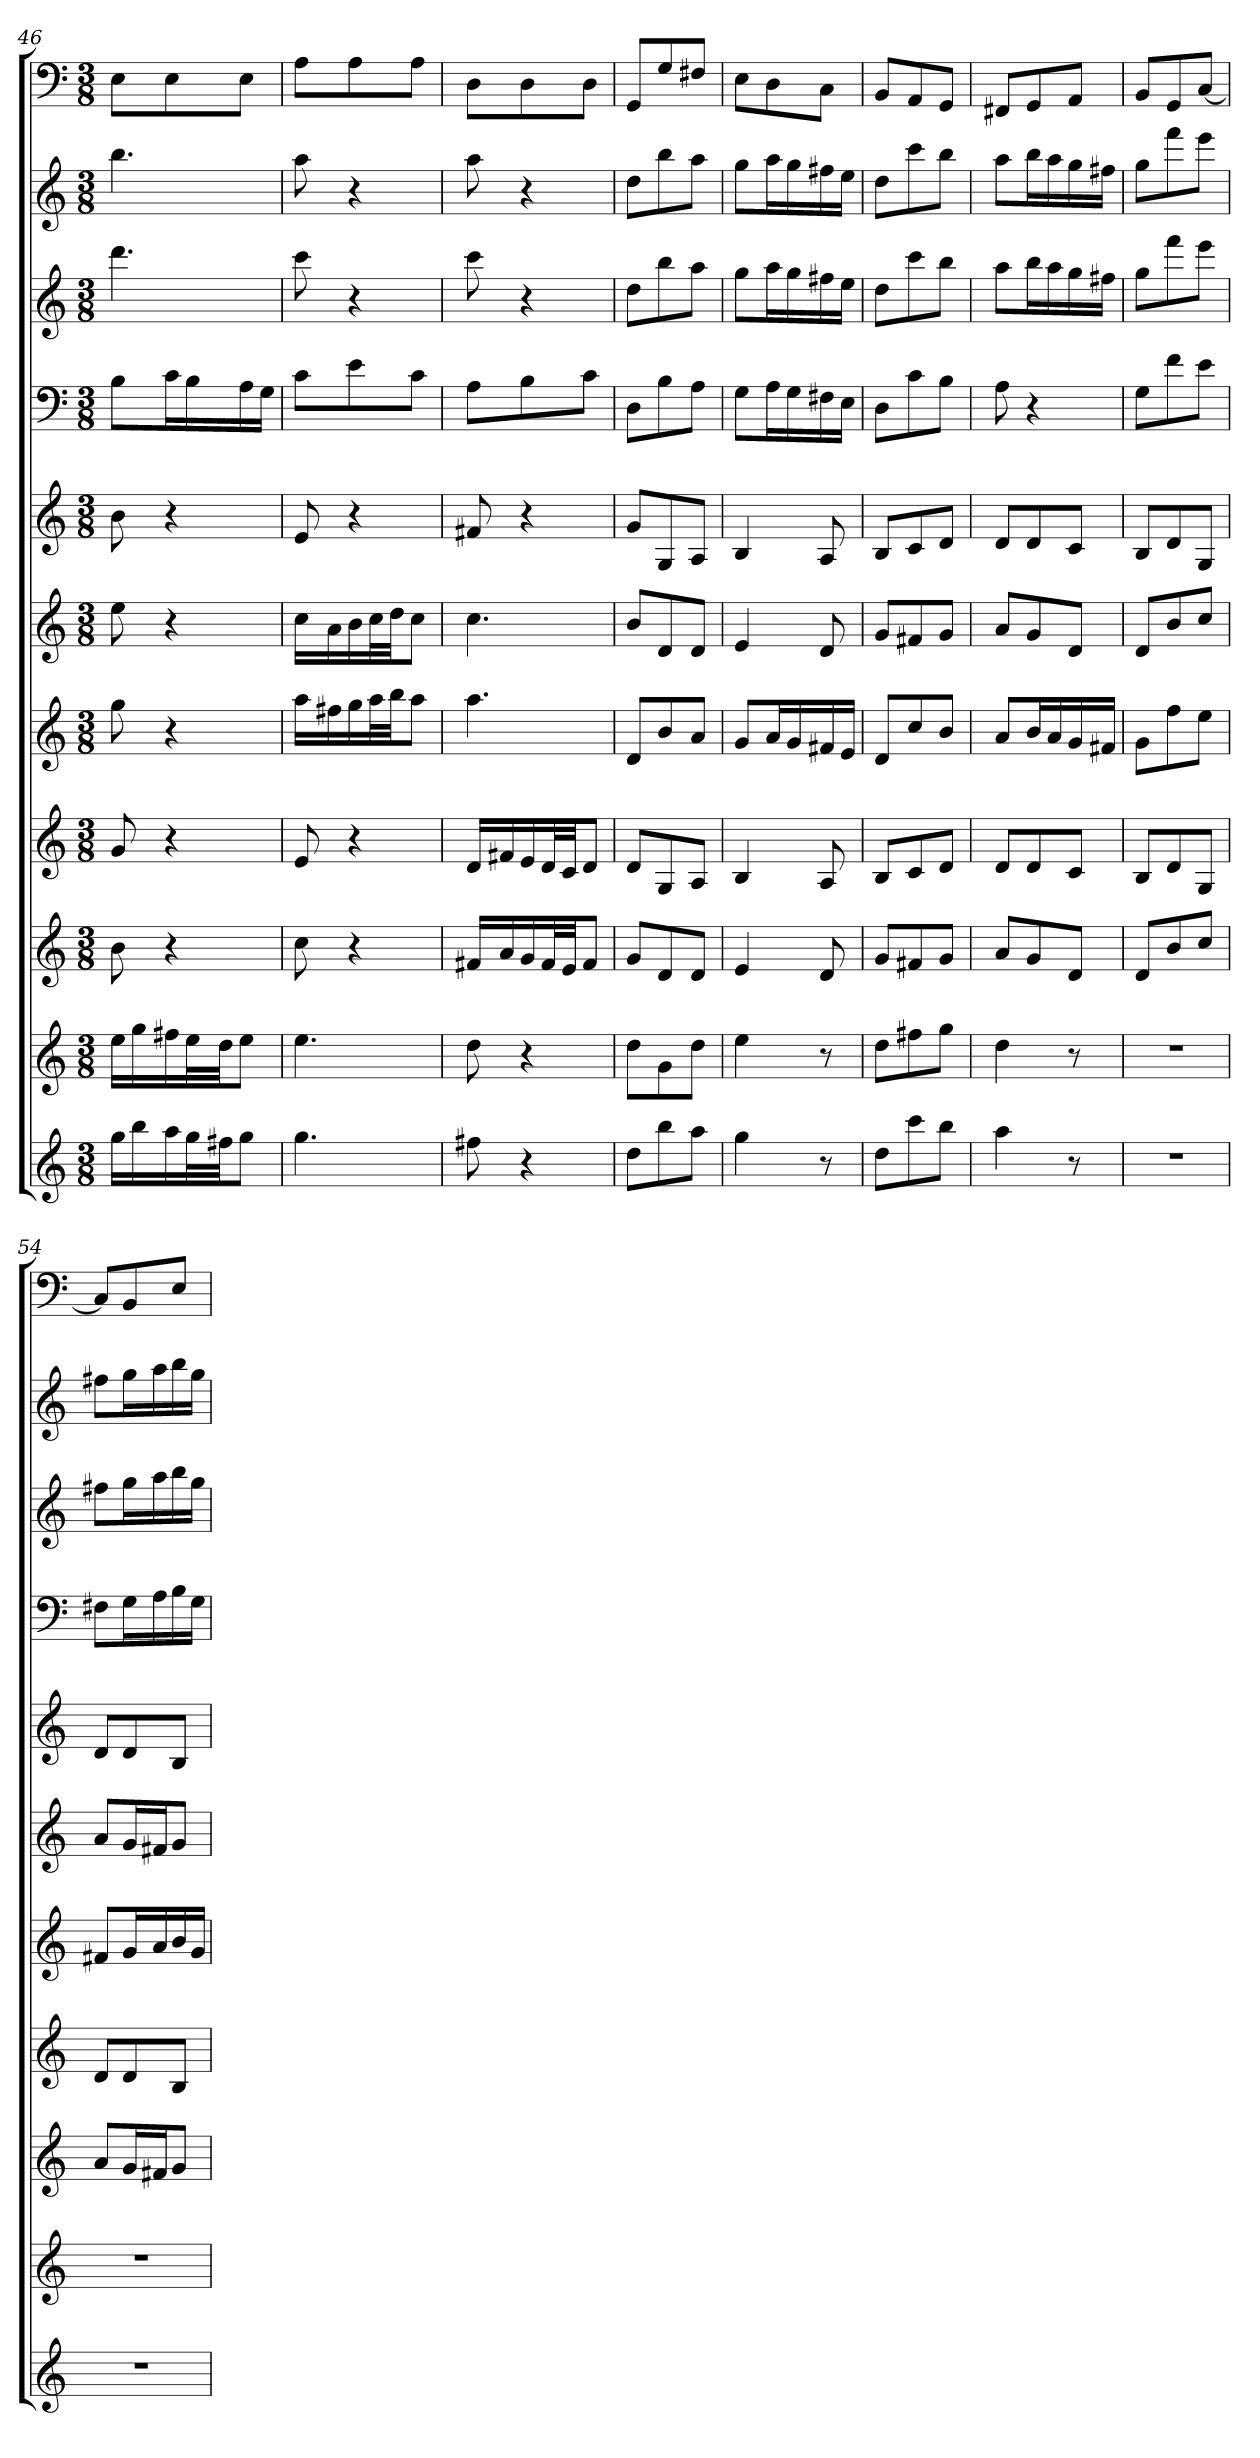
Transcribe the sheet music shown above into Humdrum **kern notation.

**kern	**kern	**kern	**kern	**kern	**kern	**kern	**kern	**kern	**kern	**kern
*part11	*part10	*part9	*part8	*part7	*part6	*part5	*part4	*part3	*part2	*part1
*staff11	*staff10	*staff9	*staff8	*staff7	*staff6	*staff5	*staff4	*staff3	*staff2	*staff1
*k[]	*k[]	*k[]	*k[]	*k[]	*k[]	*k[]	*k[]	*k[]	*k[]	*k[]
*C:	*C:	*C:	*C:	*C:	*C:	*C:	*C:	*C:	*C:	*C:
*M3/8	*M3/8	*M3/8	*M3/8	*M3/8	*M3/8	*M3/8	*M3/8	*M3/8	*M3/8	*M3/8
=46	=46	=46	=46	=46	=46	=46	=46	=46	=46	=46
16ggLL	16eeLL	8b	8g	8gg	8ee	8b	8BL	4.ddd	4.bb	8EL
16bb	16gg	.	.	.	.	.	.	.	.	.
16aa	16ff#X	4r	4r	4r	4r	4r	16cL	.	.	8E
32ggL	32eeL	.	.	.	.	.	16B	.	.	.
32ff#XJJ	32ddJJ	.	.	.	.	.	.	.	.	.
8ggJ	8eeJ	.	.	.	.	.	16A	.	.	8EJ
.	.	.	.	.	.	.	16GJJ	.	.	.
=47	=47	=47	=47	=47	=47	=47	=47	=47	=47	=47
4.gg	4.ee	8cc	8e	16aaLL	16ccLL	8e	8cL	8ccc	8aa	8AL
.	.	.	.	16ff#X	16a	.	.	.	.	.
.	.	4r	4r	16gg	16b	4r	8e	4r	4r	8A
.	.	.	.	32aaL	32ccL	.	.	.	.	.
.	.	.	.	32bbJJ	32ddJJ	.	.	.	.	.
.	.	.	.	8aaJ	8ccJ	.	8cJ	.	.	8AJ
=48	=48	=48	=48	=48	=48	=48	=48	=48	=48	=48
8ff#X	8dd	16f#XLL	16dLL	4.aa	4.cc	8f#X	8AL	8ccc	8aa	8DL
.	.	16a	16f#X	.	.	.	.	.	.	.
4r	4r	16g	16e	.	.	4r	8B	4r	4r	8D
.	.	32f#L	32dL	.	.	.	.	.	.	.
.	.	32eJJ	32cJJ	.	.	.	.	.	.	.
.	.	8f#J	8dJ	.	.	.	8cJ	.	.	8DJ
=49	=49	=49	=49	=49	=49	=49	=49	=49	=49	=49
8ddL	8ddL	8gL	8dL	8dL	8bL	8gL	8DL	8ddL	8ddL	8GGL
8bb	8g	8d	8G	8b	8d	8G	8B	8bb	8bb	8G
8aaJ	8ddJ	8dJ	8AJ	8aJ	8dJ	8AJ	8AJ	8aaJ	8aaJ	8F#XJ
=50	=50	=50	=50	=50	=50	=50	=50	=50	=50	=50
4gg	4ee	4e	4B	8gL	4e	4B	8GL	8ggL	8ggL	8EL
.	.	.	.	16aL	.	.	16AL	16aaL	16aaL	8D
.	.	.	.	16g	.	.	16G	16gg	16gg	.
8r	8r	8d	8A	16f#X	8d	8A	16F#X	16ff#X	16ff#X	8CJ
.	.	.	.	16eJJ	.	.	16EJJ	16eeJJ	16eeJJ	.
=51	=51	=51	=51	=51	=51	=51	=51	=51	=51	=51
8ddL	8ddL	8gL	8BL	8dL	8gL	8BL	8DL	8ddL	8ddL	8BBL
8ccc	8ff#X	8f#X	8c	8cc	8f#X	8c	8c	8ccc	8ccc	8AA
8bbJ	8ggJ	8gJ	8dJ	8bJ	8gJ	8dJ	8BJ	8bbJ	8bbJ	8GGJ
=52	=52	=52	=52	=52	=52	=52	=52	=52	=52	=52
4aa	4dd	8aL	8dL	8aL	8aL	8dL	8A	8aaL	8aaL	8FF#XL
.	.	8g	8d	16bL	8g	8d	4r	16bbL	16bbL	8GG
.	.	.	.	16a	.	.	.	16aa	16aa	.
8r	8r	8dJ	8cJ	16g	8dJ	8cJ	.	16gg	16gg	8AAJ
.	.	.	.	16f#XJJ	.	.	.	16ff#XJJ	16ff#XJJ	.
=53	=53	=53	=53	=53	=53	=53	=53	=53	=53	=53
4.r	4.r	8dL	8BL	8gL	8dL	8BL	8GL	8ggL	8ggL	8BBL
.	.	8b	8d	8ff	8b	8d	8f	8fff	8fff	8GG
.	.	8ccJ	8GJ	8eeJ	8ccJ	8GJ	8eJ	8eeeJ	8eeeJ	[8CJ
=54	=54	=54	=54	=54	=54	=54	=54	=54	=54	=54
4.r	4.r	8aL	8dL	8f#XL	8aL	8dL	8F#XL	8ff#XL	8ff#XL	8CL]
.	.	16gL	8d	16gL	16gL	8d	16GL	16ggL	16ggL	8BB
.	.	16f#XJ	.	16a	16f#XJ	.	16A	16aa	16aa	.
.	.	8gJ	8BJ	16b	8gJ	8BJ	16B	16bb	16bb	8EJ
.	.	.	.	16gJJ	.	.	16GJJ	16ggJJ	16ggJJ	.
=	=	=	=	=	=	=	=	=	=	=
*-	*-	*-	*-	*-	*-	*-	*-	*-	*-	*-
